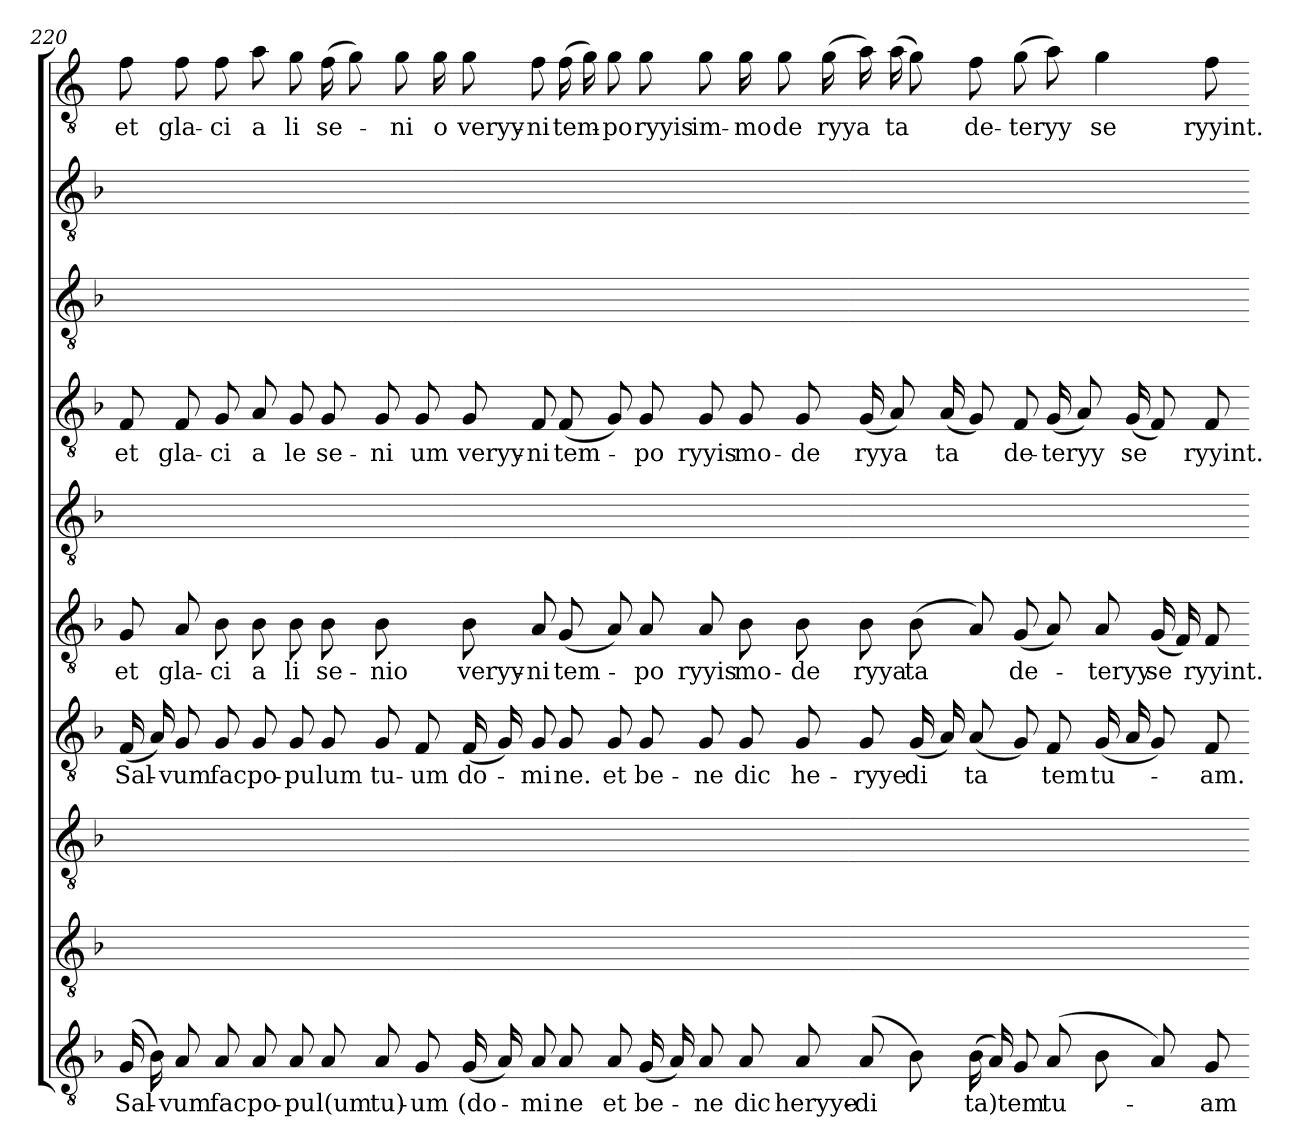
**kern	**text	**kern	**kern	**kern	**text	**kern	**text	**kern	**kern	**text	**kern	**kern	**kern	**text
*part10	*part10	*part9	*part8	*part7	*part7	*part6	*part6	*part5	*part4	*part4	*part3	*part2	*part1	*part1
*staff10	*staff10	*staff9	*staff8	*staff7	*staff7	*staff6	*staff6	*staff5	*staff4	*staff4	*staff3	*staff2	*staff1	*staff1
*clefGv2	*	*clefGv2	*clefGv2	*clefGv2	*	*clefGv2	*	*clefGv2	*clefGv2	*	*clefGv2	*clefGv2	*clefGv2	*
*k[b-]	*	*k[b-]	*k[b-]	*k[b-]	*	*k[b-]	*	*k[b-]	*k[b-]	*	*k[b-]	*k[b-]	*k[]	*
=220	=220	=220	=220	=220	=220	=220	=220	=220	=220	=220	=220	=220	=220	=220
(16G	Sal-	1ryy	1ryy	(16F	Sal-	8G	et	1ryy	8F	et	1ryy	1ryy	8f	et
16B-)	.	.	.	16A)	.	.	.	.	.	.	.	.	.	.
8A	-vum	.	.	8G	-vum	8A	gla-	.	8F	gla-	.	.	8f	gla-
8A	fac	.	.	8G	fac	8B-	ci	.	8G	ci	.	.	8f	ci
8A	po-	.	.	8G	po-	8B-	a	.	8A	a	.	.	8a	a
8A	pu	.	.	8G	pu	8B-	-li	.	8G	-le	.	.	8g	-li
8A	-l(um	.	.	8G	-lum	8B-	se-	.	8G	se-	.	.	(16f	se-
.	.	.	.	.	.	.	.	.	.	.	.	.	8g)	.
8A	tu)-	.	.	8G	tu-	8B-	-nio	.	8G	ni	.	.	.	.
.	.	.	.	.	.	.	.	.	.	.	.	.	8g	ni
8G	-um	.	.	8F	-um	8ryy	.	.	8G	-um	.	.	.	.
.	.	.	.	.	.	.	.	.	.	.	.	.	16g	-o
=221-	=221-	=221-	=221-	=221-	=221-	=221-	=221-	=221-	=221-	=221-	=221-	=221-	=221-	=221-
(16G	(do-	1ryy	1ryy	(16F	do-	8B-	veryy-	1ryy	8G	veryy-	1ryy	1ryy	8g	veryy-
16A)	.	.	.	16G)	.	.	.	.	.	.	.	.	.	.
8A	mi	.	.	8G	mi	8A	-ni	.	8F	-ni	.	.	8f	-ni
8A	-ne	.	.	8G	-ne.	(8G	tem-	.	(8F	tem-	.	.	(16f	tem-
.	.	.	.	.	.	.	.	.	.	.	.	.	16g)	.
8A	et	.	.	8G	et	8A)	.	.	8G)	.	.	.	8g	po
(16G	be-	.	.	8G	be-	8A	po	.	8G	po	.	.	8g	-ryyis
16A)	.	.	.	.	.	.	.	.	.	.	.	.	.	.
8A	ne	.	.	8G	ne	8A	-ryyis	.	8G	-ryyis	.	.	8g	im-
8A	-dic	.	.	8G	-dic	8B-	mo-	.	8G	mo-	.	.	16g	mo
.	.	.	.	.	.	.	.	.	.	.	.	.	8g	de
8A	heryye-	.	.	8G	he-	8B-	de	.	8G	de	.	.	.	.
.	.	.	.	.	.	.	.	.	.	.	.	.	(16g	ryya
=222-	=222-	=222-	=222-	=222-	=222-	=222-	=222-	=222-	=222-	=222-	=222-	=222-	=222-	=222-
(8A	di	1ryy	1ryy	8G	ryye	8B-	ryya	1ryy	(16G	ryya	1ryy	1ryy	16a)	.
.	.	.	.	.	.	.	.	.	8A)	.	.	.	(16a	-ta
8B-)	.	.	.	(16G	di	(8B-	-ta	.	.	.	.	.	8g)	.
.	.	.	.	16A)	.	.	.	.	(16A	-ta	.	.	.	.
(16B-	ta)	.	.	(8A	ta	8A)	.	.	8G)	.	.	.	8f	de-
16A)	.	.	.	.	.	.	.	.	.	.	.	.	.	.
8G	-tem	.	.	8G)	.	(8G	de-	.	8F	de-	.	.	(8g	teryy
(8A	tu-	.	.	8F	-tem	8A)	.	.	(16G	teryy	.	.	8a)	.
.	.	.	.	.	.	.	.	.	8A)	.	.	.	.	.
8B-	.	.	.	(16G	tu-	8A	teryy	.	.	.	.	.	4g	se
.	.	.	.	16A	.	.	.	.	(16G	se	.	.	.	.
8A)	.	.	.	8G)	.	(16G	se	.	8F)	.	.	.	.	.
.	.	.	.	.	.	16F)	.	.	.	.	.	.	.	.
8G	-am	.	.	8F	-am.	8F	-ryyint.	.	8F	-ryyint.	.	.	8f	-ryyint.
=-	=-	=-	=-	=-	=-	=-	=-	=-	=-	=-	=-	=-	=-	=-
*-	*-	*-	*-	*-	*-	*-	*-	*-	*-	*-	*-	*-	*-	*-
